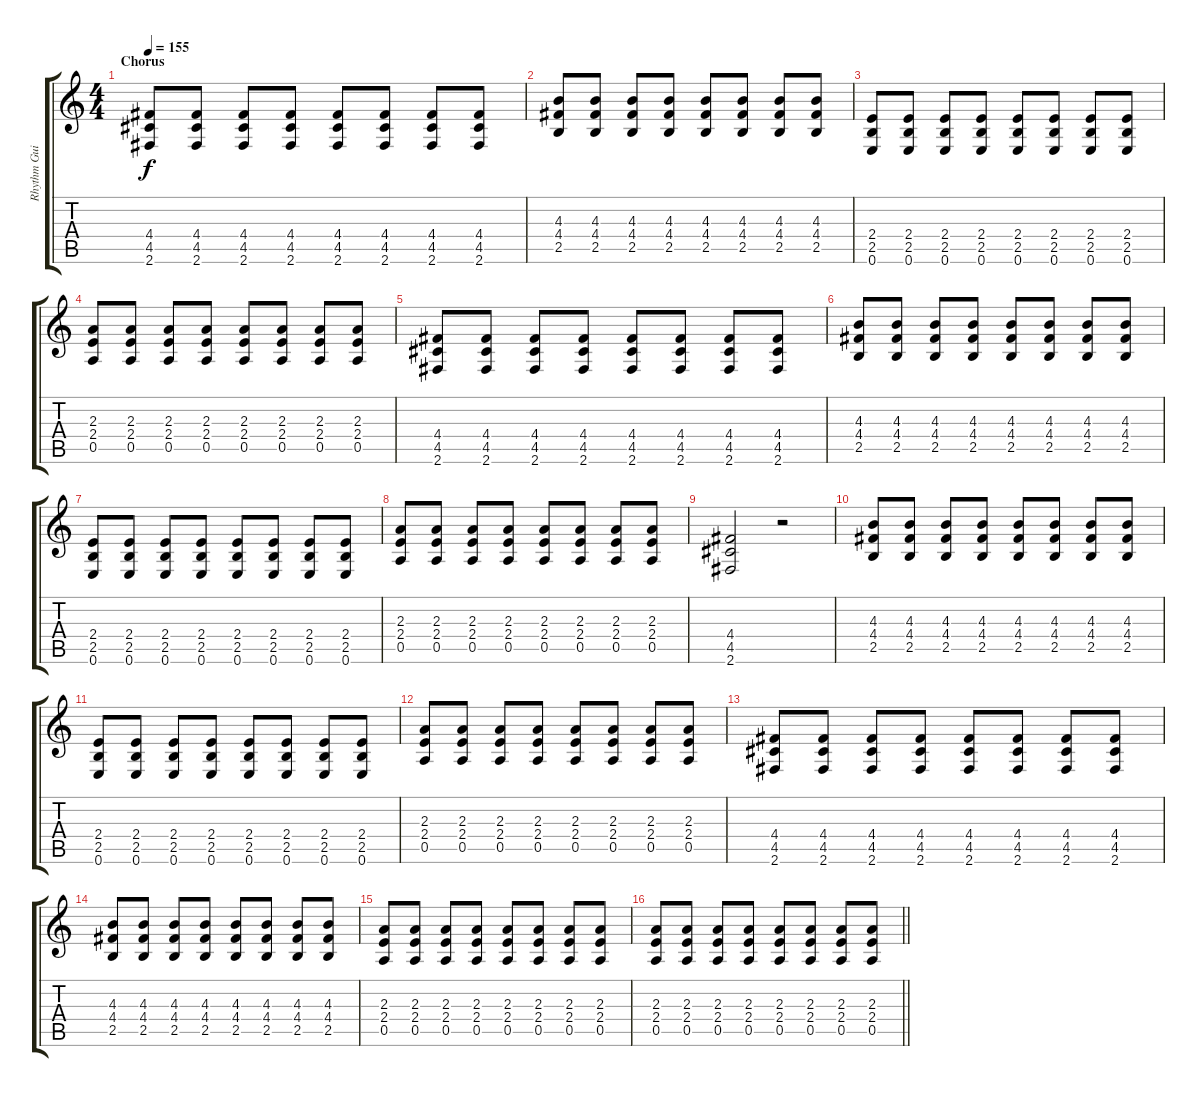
\track ("Rhythm Guitar" "Rhythm Gui") {instrument distortionguitar}
\staff {score tabs}
\tuning (E4 B3 G3 D3 A2 E2) {hide}
\ts (4 4)
\section ("" "Chorus")
\tempo 155
\clef g2
\ks c
(4.4 4.5 2.6).8{dy f} (4.4 4.5 2.6).8 (4.4 4.5 2.6).8 (4.4 4.5 2.6).8 (4.4 4.5 2.6).8 (4.4 4.5 2.6).8 (4.4 4.5 2.6).8 (4.4 4.5 2.6).8 |
(4.3 4.4 2.5).8 (4.3 4.4 2.5).8 (4.3 4.4 2.5).8 (4.3 4.4 2.5).8 (4.3 4.4 2.5).8 (4.3 4.4 2.5).8 (4.3 4.4 2.5).8 (4.3 4.4 2.5).8 |
(2.4 2.5 0.6).8 (2.4 2.5 0.6).8 (2.4 2.5 0.6).8 (2.4 2.5 0.6).8 (2.4 2.5 0.6).8 (2.4 2.5 0.6).8 (2.4 2.5 0.6).8 (2.4 2.5 0.6).8 |
(2.3 2.4 0.5).8 (2.3 2.4 0.5).8 (2.3 2.4 0.5).8 (2.3 2.4 0.5).8 (2.3 2.4 0.5).8 (2.3 2.4 0.5).8 (2.3 2.4 0.5).8 (2.3 2.4 0.5).8 |
(4.4 4.5 2.6).8 (4.4 4.5 2.6).8 (4.4 4.5 2.6).8 (4.4 4.5 2.6).8 (4.4 4.5 2.6).8 (4.4 4.5 2.6).8 (4.4 4.5 2.6).8 (4.4 4.5 2.6).8 |
(4.3 4.4 2.5).8 (4.3 4.4 2.5).8 (4.3 4.4 2.5).8 (4.3 4.4 2.5).8 (4.3 4.4 2.5).8 (4.3 4.4 2.5).8 (4.3 4.4 2.5).8 (4.3 4.4 2.5).8 |
(2.4 2.5 0.6).8 (2.4 2.5 0.6).8 (2.4 2.5 0.6).8 (2.4 2.5 0.6).8 (2.4 2.5 0.6).8 (2.4 2.5 0.6).8 (2.4 2.5 0.6).8 (2.4 2.5 0.6).8 |
(2.3 2.4 0.5).8 (2.3 2.4 0.5).8 (2.3 2.4 0.5).8 (2.3 2.4 0.5).8 (2.3 2.4 0.5).8 (2.3 2.4 0.5).8 (2.3 2.4 0.5).8 (2.3 2.4 0.5).8 |
(4.4 4.5 2.6).2 r.2 |
(4.3 4.4 2.5).8 (4.3 4.4 2.5).8 (4.3 4.4 2.5).8 (4.3 4.4 2.5).8 (4.3 4.4 2.5).8 (4.3 4.4 2.5).8 (4.3 4.4 2.5).8 (4.3 4.4 2.5).8 |
(2.4 2.5 0.6).8 (2.4 2.5 0.6).8 (2.4 2.5 0.6).8 (2.4 2.5 0.6).8 (2.4 2.5 0.6).8 (2.4 2.5 0.6).8 (2.4 2.5 0.6).8 (2.4 2.5 0.6).8 |
(2.3 2.4 0.5).8 (2.3 2.4 0.5).8 (2.3 2.4 0.5).8 (2.3 2.4 0.5).8 (2.3 2.4 0.5).8 (2.3 2.4 0.5).8 (2.3 2.4 0.5).8 (2.3 2.4 0.5).8 |
(4.4 4.5 2.6).8 (4.4 4.5 2.6).8 (4.4 4.5 2.6).8 (4.4 4.5 2.6).8 (4.4 4.5 2.6).8 (4.4 4.5 2.6).8 (4.4 4.5 2.6).8 (4.4 4.5 2.6).8 |
(4.3 4.4 2.5).8 (4.3 4.4 2.5).8 (4.3 4.4 2.5).8 (4.3 4.4 2.5).8 (4.3 4.4 2.5).8 (4.3 4.4 2.5).8 (4.3 4.4 2.5).8 (4.3 4.4 2.5).8 |
(2.3 2.4 0.5).8 (2.3 2.4 0.5).8 (2.3 2.4 0.5).8 (2.3 2.4 0.5).8 (2.3 2.4 0.5).8 (2.3 2.4 0.5).8 (2.3 2.4 0.5).8 (2.3 2.4 0.5).8 |
\barLineRight lightlight
(2.3 2.4 0.5).8 (2.3 2.4 0.5).8 (2.3 2.4 0.5).8 (2.3 2.4 0.5).8 (2.3 2.4 0.5).8 (2.3 2.4 0.5).8 (2.3 2.4 0.5).8 (2.3 2.4 0.5).8
